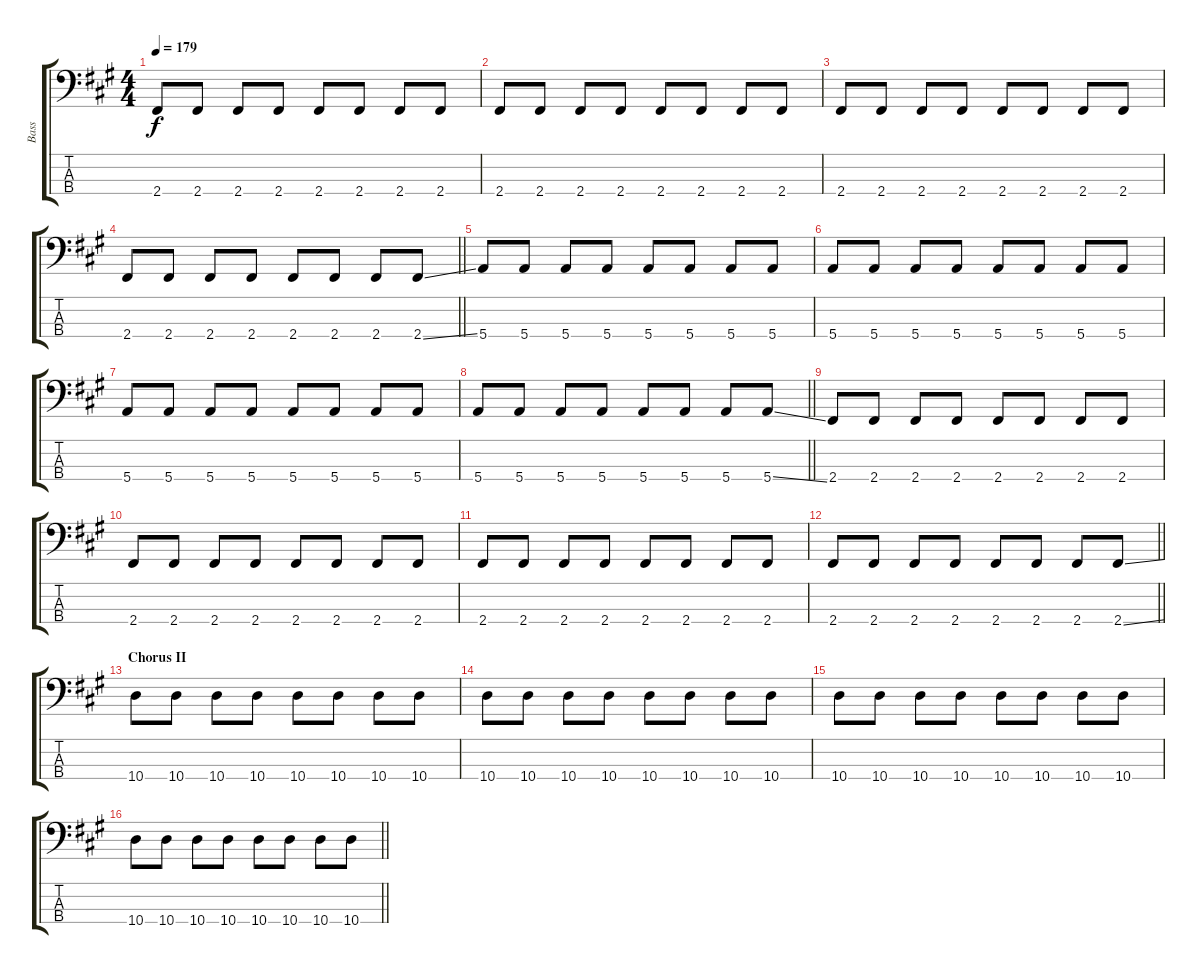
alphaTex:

\track ("Bass" "Bass") {instrument electricbasspick}
\staff {score tabs}
\tuning (G2 D2 A1 E1) {hide}
\ts (4 4)
\tempo 179
\clef f4
\ks a
2.4.8{dy f} 2.4.8 2.4.8 2.4.8 2.4.8 2.4.8 2.4.8 2.4.8 |
2.4.8 2.4.8 2.4.8 2.4.8 2.4.8 2.4.8 2.4.8 2.4.8 |
2.4.8 2.4.8 2.4.8 2.4.8 2.4.8 2.4.8 2.4.8 2.4.8 |
\barLineRight lightlight
2.4.8 2.4.8 2.4.8 2.4.8 2.4.8 2.4.8 2.4.8 2.4{ss}.8 |
5.4.8 5.4.8 5.4.8 5.4.8 5.4.8 5.4.8 5.4.8 5.4.8 |
5.4.8 5.4.8 5.4.8 5.4.8 5.4.8 5.4.8 5.4.8 5.4.8 |
5.4.8 5.4.8 5.4.8 5.4.8 5.4.8 5.4.8 5.4.8 5.4.8 |
\barLineRight lightlight
5.4.8 5.4.8 5.4.8 5.4.8 5.4.8 5.4.8 5.4.8 5.4{ss}.8 |
2.4.8 2.4.8 2.4.8 2.4.8 2.4.8 2.4.8 2.4.8 2.4.8 |
2.4.8 2.4.8 2.4.8 2.4.8 2.4.8 2.4.8 2.4.8 2.4.8 |
2.4.8 2.4.8 2.4.8 2.4.8 2.4.8 2.4.8 2.4.8 2.4.8 |
\barLineRight lightlight
2.4.8 2.4.8 2.4.8 2.4.8 2.4.8 2.4.8 2.4.8 2.4{ss}.8 |
\section ("" "Chorus II")
10.4.8 10.4.8 10.4.8 10.4.8 10.4.8 10.4.8 10.4.8 10.4.8 |
10.4.8 10.4.8 10.4.8 10.4.8 10.4.8 10.4.8 10.4.8 10.4.8 |
10.4.8 10.4.8 10.4.8 10.4.8 10.4.8 10.4.8 10.4.8 10.4.8 |
\barLineRight lightlight
10.4.8 10.4.8 10.4.8 10.4.8 10.4.8 10.4.8 10.4.8 10.4{ss}.8
